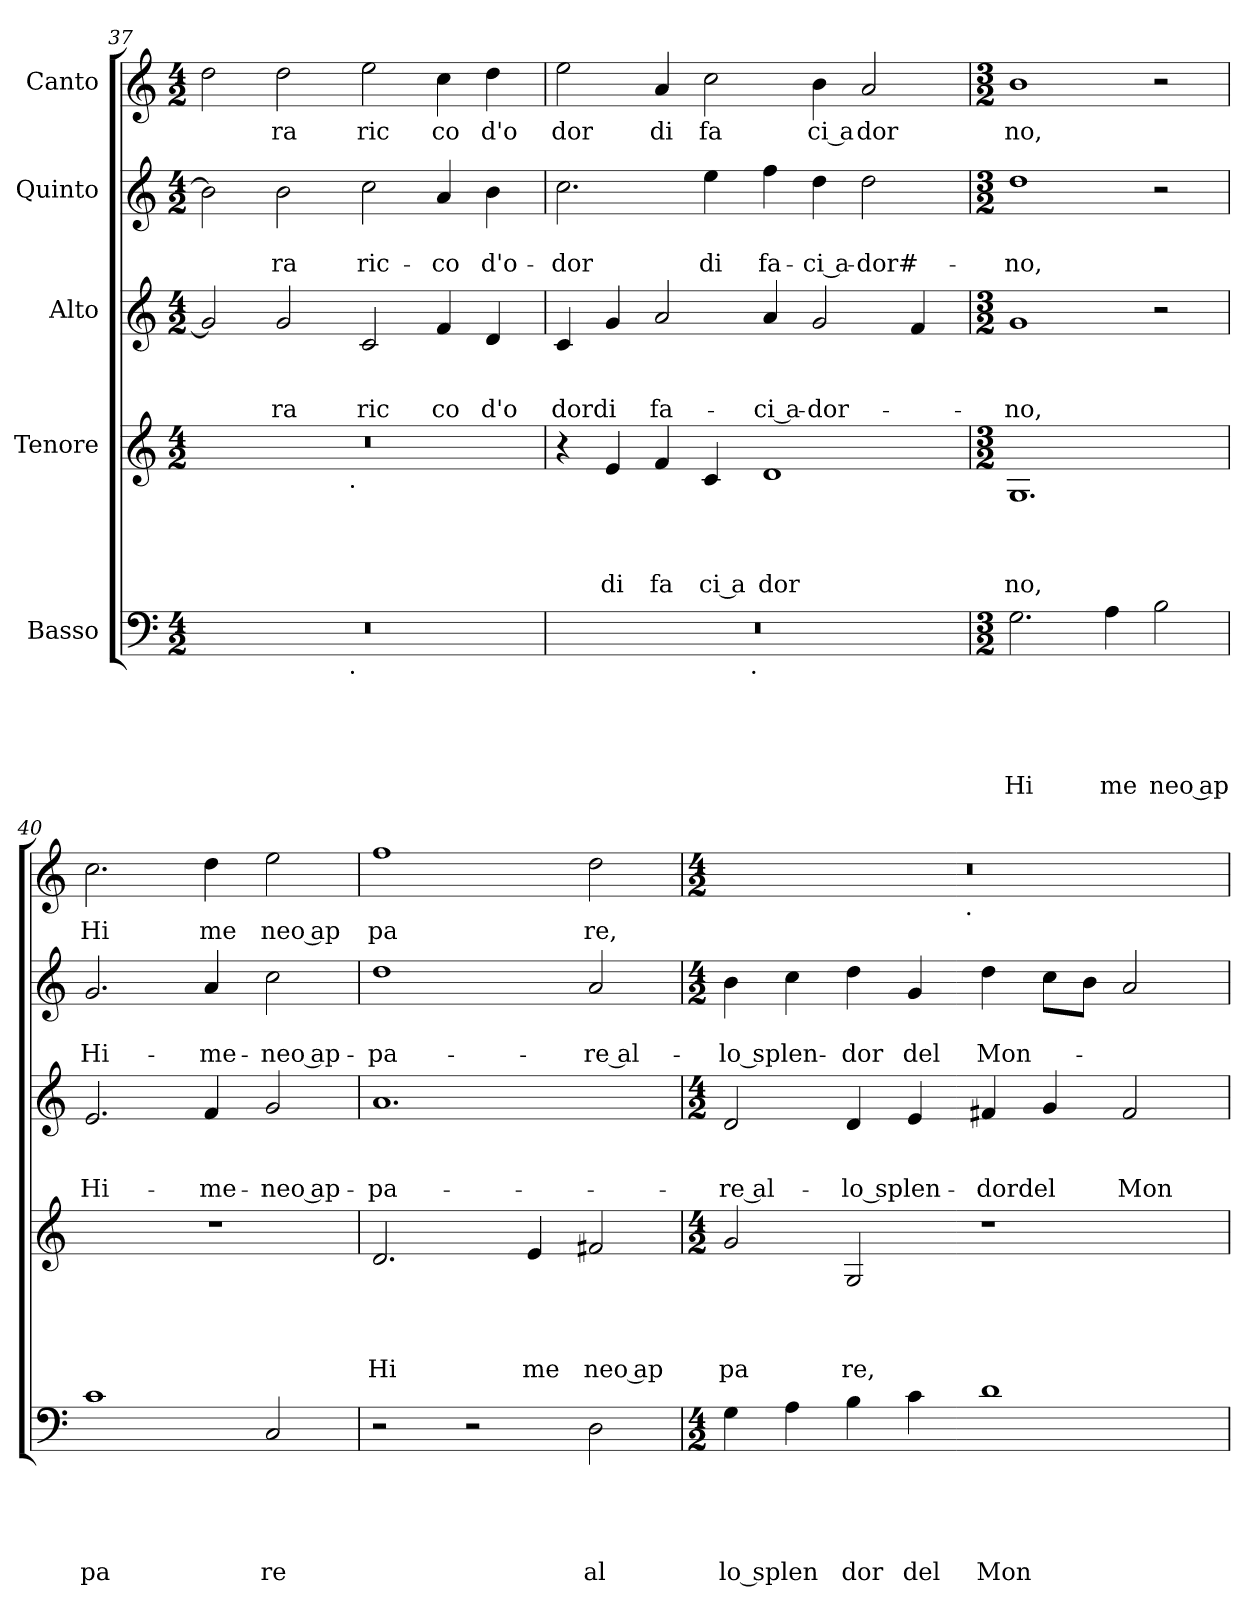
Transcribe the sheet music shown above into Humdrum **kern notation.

**kern	**text	**text	**text	**text	**text	**kern	**text	**text	**text	**text	**kern	**text	**text	**text	**kern	**text	**text	**kern	**text
*part5	*part5	*part5	*part5	*part5	*part5	*part4	*part4	*part4	*part4	*part4	*part3	*part3	*part3	*part3	*part2	*part2	*part2	*part1	*part1
*staff5	*staff5	*staff5	*staff5	*staff5	*staff5	*staff4	*staff4	*staff4	*staff4	*staff4	*staff3	*staff3	*staff3	*staff3	*staff2	*staff2	*staff2	*staff1	*staff1
*I"Basso	*	*	*	*	*	*I"Tenore	*	*	*	*	*I"Alto	*	*	*	*I"Quinto	*	*	*I"Canto	*
*clefF4	*	*	*	*	*	*clefG2	*	*	*	*	*clefG2	*	*	*	*clefG2	*	*	*clefG2	*
*k[]	*	*	*	*	*	*k[]	*	*	*	*	*k[]	*	*	*	*k[]	*	*	*k[]	*
*C:	*	*	*	*	*	*C:	*	*	*	*	*C:	*	*	*	*C:	*	*	*C:	*
*M4/2	*	*	*	*	*	*M4/2	*	*	*	*	*M4/2	*	*	*	*M4/2	*	*	*M4/2	*
=37	=37	=37	=37	=37	=37	=37	=37	=37	=37	=37	=37	=37	=37	=37	=37	=37	=37	=37	=37
*^	*	*	*	*	*	*^	*	*	*	*	*	*	*	*	*	*	*	*	*
0r	2ryy	.	.	.	.	.	0r	2ryy	.	.	.	.	2g/]	.	.	.	2b\]	.	.	2dd\	.
!	!	!	!	!	!	!	!	!	!	!	!	!	!	!	!	!LO:LY:b	!	!	!LO:LY:b	!	!LO:LY:b
.	4...ryy	.	.	.	.	.	.	4...ryy	.	.	.	.	2g/	.	.	ra	2b\	.	-ra	2dd\	ra
!	!	!	!	!	!	!	!	!LO:TX:b:t=.	!	!	!	!	!	!	!	!	!	!	!	!	!
!	!LO:TX:b:t=.	!	!	!	!	!	!	!	!	!	!	!	!	!	!	!	!	!	!	!	!
.	1ryy	.	.	.	.	.	.	1ryy	.	.	.	.	.	.	.	.	.	.	.	.	.
!	!	!	!	!	!	!	!	!	!	!	!	!	!	!	!	!LO:LY:b	!	!	!LO:LY:b	!	!LO:LY:b
.	.	.	.	.	.	.	.	.	.	.	.	.	2c/	.	.	ric	2cc\	.	ric-	2ee\	ric
!	!	!	!	!	!	!	!	!	!	!	!	!	!	!	!	!LO:LY:b	!	!	!LO:LY:b	!	!LO:LY:b
.	.	.	.	.	.	.	.	.	.	.	.	.	4f/	.	.	co	4a/	.	-co	4cc\	co
!	!	!	!	!	!	!	!	!	!	!	!	!	!	!	!	!LO:LY:b	!	!	!LO:LY:b	!	!LO:LY:b
.	.	.	.	.	.	.	.	.	.	.	.	.	4d/	.	.	d'o	4b\	.	d'o-	4dd>\	d'o
.	32ryy	.	.	.	.	.	.	32ryy	.	.	.	.	.	.	.	.	.	.	.	.	.
!!LO:LB:g=z
=38	=38	=38	=38	=38	=38	=38	=38	=38	=38	=38	=38	=38	=38	=38	=38	=38	=38	=38	=38	=38	=38
!	!	!	!	!	!	!	!	!	!	!	!	!	!	!	!	!LO:LY:b	!	!	!LO:LY:b	!	!LO:LY:b
*	*	*	*	*	*	*	*v	*v	*	*	*	*	*	*	*	*	*	*	*	*	*
0r	2ryy	.	.	.	.	.	4r	.	.	.	.	4c/	.	.	dordi	2.cc\	.	-dor	2ee\	dor
!	!	!	!	!	!	!	!	!	!	!	!LO:LY:b	!	!	!	!	!	!	!	!	!
.	.	.	.	.	.	.	4e/	.	.	.	di	4g/	.	.	.	.	.	.	.	.
!	!	!	!	!	!	!	!	!	!	!	!LO:LY:b	!	!	!	!LO:LY:b	!	!	!	!	!LO:LY:b
.	4...ryy	.	.	.	.	.	4f/	.	.	.	fa	2a/	.	.	fa-	.	.	.	4a/	di
!	!	!	!	!	!	!	!	!	!	!	!LO:LY:b:rj	!	!	!	!	!	!	!LO:LY:b	!	!LO:LY:b
.	.	.	.	.	.	.	4c/	.	.	.	ci a	.	.	.	.	4ee\	.	di	2cc\	fa
!	!LO:TX:b:t=.	!	!	!	!	!	!	!	!	!	!	!	!	!	!	!	!	!	!	!
.	1ryy	.	.	.	.	.	.	.	.	.	.	.	.	.	.	.	.	.	.	.
!	!	!	!	!	!	!	!	!	!	!	!LO:LY:b	!	!	!	!LO:LY:b:rj	!	!	!LO:LY:b	!	!
.	.	.	.	.	.	.	1d	.	.	.	dor	4a/	.	.	-ci a-	4ff\	.	fa-	.	.
!	!	!	!	!	!	!	!	!	!	!	!	!	!	!	!LO:LY:b	!	!	!LO:LY:b:rj	!	!LO:LY:b:rj
.	.	.	.	.	.	.	.	.	.	.	.	2g/	.	.	-dor-	4dd\	.	-ci a-	4b\	ci a
!	!	!	!	!	!	!	!	!	!	!	!	!	!	!	!	!	!	!LO:LY:b	!	!LO:LY:b
.	.	.	.	.	.	.	.	.	.	.	.	.	.	.	.	2dd\	.	-dor#-	2a/	dor
.	.	.	.	.	.	.	.	.	.	.	.	4f/	.	.	.	.	.	.	.	.
.	32ryy	.	.	.	.	.	.	.	.	.	.	.	.	.	.	.	.	.	.	.
*v	*v	*	*	*	*	*	*	*	*	*	*	*	*	*	*	*	*	*	*	*
=39	=39	=39	=39	=39	=39	=39	=39	=39	=39	=39	=39	=39	=39	=39	=39	=39	=39	=39	=39
*M3/2	*	*	*	*	*	*M3/2	*	*	*	*	*M3/2	*	*	*	*M3/2	*	*	*M3/2	*
*^	*	*	*	*	*	*	*	*	*	*	*	*	*	*	*	*	*	*	*
!	!	!	!	!	!	!LO:LY:b	!	!	!	!	!LO:LY:b	!	!	!	!LO:LY:b	!	!	!LO:LY:b	!	!LO:LY:b
*v	*v	*	*	*	*	*	*	*	*	*	*	*	*	*	*	*	*	*	*	*
2.G\	.	.	.	.	Hi	1.G	.	.	.	no,	1g	.	.	-no,	1dd	.	-no,	1b	no,
!	!	!	!	!	!LO:LY:b	!	!	!	!	!	!	!	!	!	!	!	!	!	!
4A\	.	.	.	.	me	.	.	.	.	.	.	.	.	.	.	.	.	.	.
!	!	!	!	!	!LO:LY:b:rj	!	!	!	!	!	!	!	!	!	!	!	!	!	!
2B\	.	.	.	.	neo ap	.	.	.	.	.	2r	.	.	.	2r	.	.	2r	.
=40	=40	=40	=40	=40	=40	=40	=40	=40	=40	=40	=40	=40	=40	=40	=40	=40	=40	=40	=40
!	!	!	!	!	!LO:LY:b	!LO:N:vis=1	!	!	!	!	!	!	!	!LO:LY:b	!	!	!LO:LY:b	!	!LO:LY:b
1c	.	.	.	.	pa	1.r	.	.	.	.	2.e/	.	.	Hi-	2.g/	.	Hi-	2.cc\	Hi
!	!	!	!	!	!	!	!	!	!	!	!	!	!	!LO:LY:b	!	!	!LO:LY:b	!	!LO:LY:b
.	.	.	.	.	.	.	.	.	.	.	4f/	.	.	-me-	4a/	.	-me-	4dd\	me
!	!	!	!	!	!LO:LY:b	!	!	!	!	!	!	!	!	!LO:LY:b:rj	!	!	!LO:LY:b:rj	!	!LO:LY:b:rj
2C/	.	.	.	.	re	.	.	.	.	.	2g/	.	.	-neo ap-	2cc\	.	-neo ap-	2ee\	neo ap
=41	=41	=41	=41	=41	=41	=41	=41	=41	=41	=41	=41	=41	=41	=41	=41	=41	=41	=41	=41
!	!	!	!	!	!	!	!	!	!	!LO:LY:b	!	!	!	!LO:LY:b	!	!	!LO:LY:b	!	!LO:LY:b
2r	.	.	.	.	.	2.d/	.	.	.	Hi	1.a	.	.	-pa-	1dd	.	-pa-	1ff	pa
2r	.	.	.	.	.	.	.	.	.	.	.	.	.	.	.	.	.	.	.
!	!	!	!	!	!	!	!	!	!	!LO:LY:b	!	!	!	!	!	!	!	!	!
.	.	.	.	.	.	4e/	.	.	.	me	.	.	.	.	.	.	.	.	.
!	!	!	!	!	!LO:LY:b	!	!	!	!	!LO:LY:b:rj	!	!	!	!	!	!	!LO:LY:b:rj	!	!LO:LY:b
2D\	.	.	.	.	al	2f#X/	.	.	.	neo ap	.	.	.	.	2a/	.	-re al-	2dd\	re,
=42	=42	=42	=42	=42	=42	=42	=42	=42	=42	=42	=42	=42	=42	=42	=42	=42	=42	=42	=42
*M4/2	*	*	*	*	*	*M4/2	*	*	*	*	*M4/2	*	*	*	*M4/2	*	*	*M4/2	*
!	!	!	!	!	!LO:LY:b	!	!	!	!	!LO:LY:b	!	!	!	!LO:LY:b:rj	!	!	!LO:LY:b	!	!
*	*	*	*	*	*	*	*	*	*	*	*	*	*	*	*	*	*	*^	*
4G\	.	.	.	.	lo splen	2g/	.	.	.	pa	2d/	.	.	-re al-	4b\	.	-lo splen-	0r	2ryy	.
4A\	.	.	.	.	.	.	.	.	.	.	.	.	.	.	4cc\	.	.	.	.	.
!	!	!	!	!	!LO:LY:b	!	!	!	!	!LO:LY:b	!	!	!	!LO:LY:b	!	!	!LO:LY:b	!	!	!
4B\	.	.	.	.	dor	2G/	.	.	.	re,	4d/	.	.	-lo splen-	4dd\	.	-dor	.	4...ryy	.
!	!	!	!	!	!LO:LY:b	!	!	!	!	!	!	!	!	!	!	!	!LO:LY:b	!	!	!
4c\	.	.	.	.	del	.	.	.	.	.	4e/	.	.	.	4g/	.	del	.	.	.
!	!	!	!	!	!	!	!	!	!	!	!	!	!	!	!	!	!	!	!LO:TX:b:t=.	!
.	.	.	.	.	.	.	.	.	.	.	.	.	.	.	.	.	.	.	1ryy	.
!	!	!	!	!	!LO:LY:b	!	!	!	!	!	!	!	!	!LO:LY:b	!	!	!LO:LY:b	!	!	!
1d	.	.	.	.	Mon	1r	.	.	.	.	4f#X/	.	.	-dordel	4dd\	.	Mon-	.	.	.
.	.	.	.	.	.	.	.	.	.	.	4g/	.	.	.	8cc\L	.	.	.	.	.
.	.	.	.	.	.	.	.	.	.	.	.	.	.	.	8b\J	.	.	.	.	.
!	!	!	!	!	!	!	!	!	!	!	!	!	!	!LO:LY:b	!	!	!	!	!	!
.	.	.	.	.	.	.	.	.	.	.	2f#/	.	.	Mon-	2a/	.	.	.	.	.
.	.	.	.	.	.	.	.	.	.	.	.	.	.	.	.	.	.	.	32ryy	.
*	*	*	*	*	*	*	*	*	*	*	*	*	*	*	*	*	*	*v	*v	*
=	=	=	=	=	=	=	=	=	=	=	=	=	=	=	=	=	=	=	=
*-	*-	*-	*-	*-	*-	*-	*-	*-	*-	*-	*-	*-	*-	*-	*-	*-	*-	*-	*-
